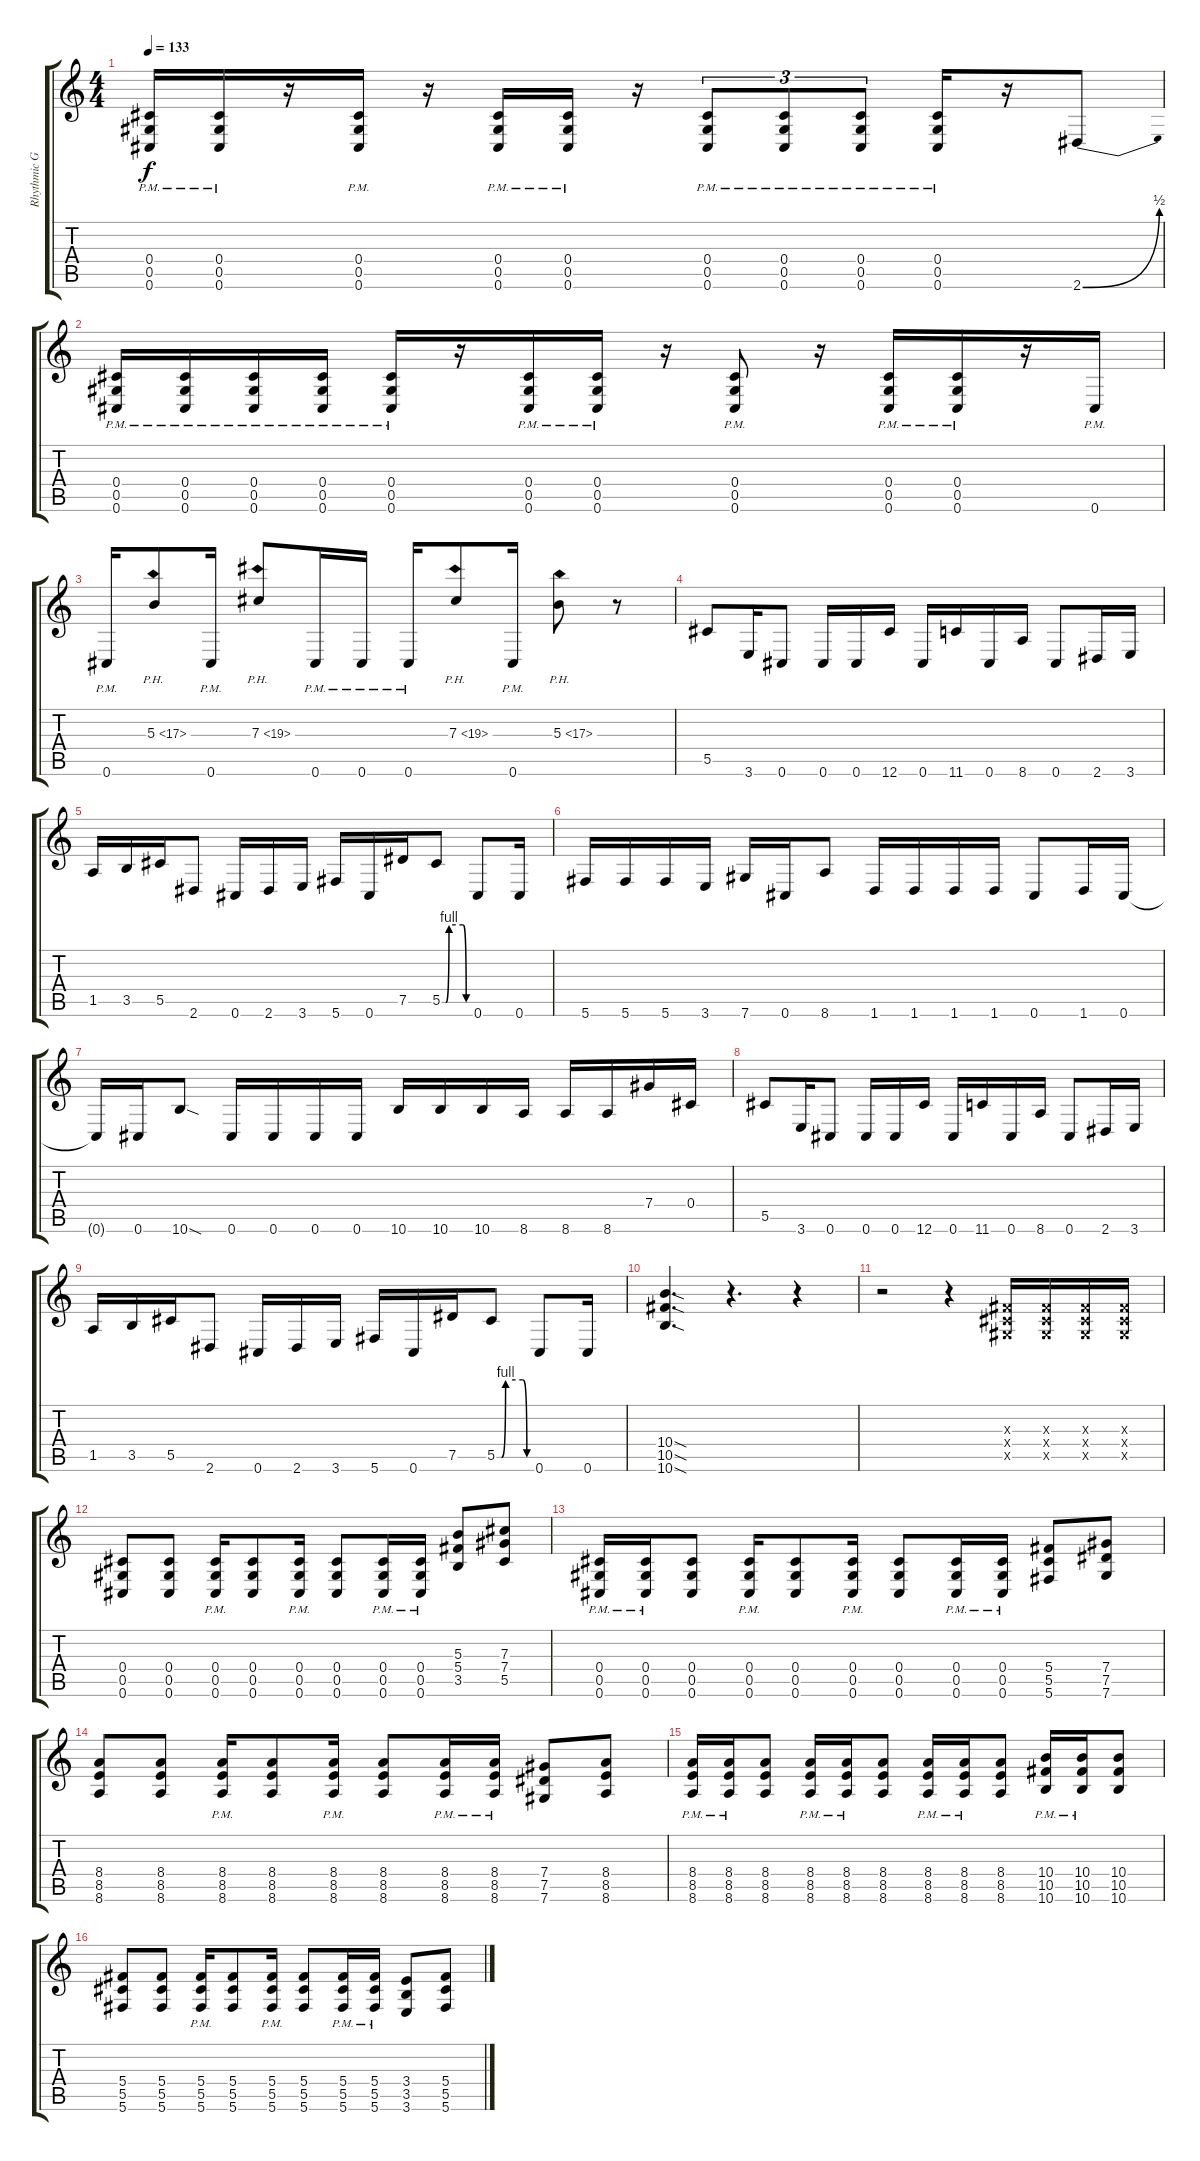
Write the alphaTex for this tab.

\track ("Rhythmic Guitar" "Rhythmic G") {instrument distortionguitar}
\staff {score tabs}
\tuning (Eb4 Bb3 Gb3 Db3 Ab2 Db2) {hide}
\ts (4 4)
\tempo 133
\clef g2
\ks c
(0.4{pm} 0.5{pm} 0.6{pm}).16{dy f} (0.4{pm} 0.5{pm} 0.6{pm}).16 r.16 (0.4{pm} 0.5{pm} 0.6{pm}).16 r.16 (0.4{pm} 0.5{pm} 0.6{pm}).16 (0.4{pm} 0.5{pm} 0.6{pm}).16 r.16 (0.4{pm} 0.5{pm} 0.6{pm}).8{tu (3 2)} (0.4{pm} 0.5{pm} 0.6{pm}).8{tu (3 2)} (0.4{pm} 0.5{pm} 0.6{pm}).8{tu (3 2)} (0.4{pm} 0.5{pm} 0.6{pm}).16 r.16 2.6{be (bend 0 0 60 2)}.8 |
(0.4{pm} 0.5{pm} 0.6{pm}).16 (0.4{pm} 0.5{pm} 0.6{pm}).16 (0.4{pm} 0.5{pm} 0.6{pm}).16 (0.4{pm} 0.5{pm} 0.6{pm}).16 (0.4{pm} 0.5{pm} 0.6{pm}).16 r.16 (0.4{pm} 0.5{pm} 0.6{pm}).16 (0.4{pm} 0.5{pm} 0.6{pm}).16 r.16 (0.4{pm} 0.5{pm} 0.6{pm}).8 r.16 (0.4{pm} 0.5{pm} 0.6{pm}).16 (0.4{pm} 0.5{pm} 0.6{pm}).16 r.16 0.6{pm}.16 |
0.6{pm}.16 5.3{ph 12}.8 0.6{pm}.16 7.3{ph 12}.8 0.6{pm}.16 0.6{pm}.16 0.6{pm}.16 7.3{ph 12}.8 0.6{pm}.16 5.3{ph 12}.8 r.8 |
5.5.8 3.6.16 0.6.8 0.6.16 0.6.16 12.6.16 0.6.16 11.6.16 0.6.16 8.6.16 0.6.8 2.6.16 3.6.16 |
1.5.16 3.5.16 5.5.16 2.6.8 0.6.16 2.6.16 3.6.16 5.6.16 0.6.16 7.5.16 5.5{be (custom 0 0 8 0 15 4 45 4 52 0 60 0)}.8 0.6.8 0.6.16 |
5.6.16 5.6.16 5.6.16 3.6.16 7.6.16 0.6.16 8.6.8 1.6.16 1.6.16 1.6.16 1.6.16 0.6.8 1.6.16 0.6.16 |
0.6{t}.16 0.6.16 10.6{sod}.8 0.6.16 0.6.16 0.6.16 0.6.16 10.6.16 10.6.16 10.6.16 8.6.16 8.6.16 8.6.16 7.4.16 0.4.16 |
5.5.8 3.6.16 0.6.8 0.6.16 0.6.16 12.6.16 0.6.16 11.6.16 0.6.16 8.6.16 0.6.8 2.6.16 3.6.16 |
1.5.16 3.5.16 5.5.16 2.6.8 0.6.16 2.6.16 3.6.16 5.6.16 0.6.16 7.5.16 5.5{be (custom 0 0 8 0 15 4 45 4 52 0 60 0)}.8 0.6.8 0.6.16 |
(10.4{sod} 10.5{sod} 10.6{sod}).4{d} r.4{d} r.4 |
r.2 r.4 (0.3{x} 0.4{x} 0.5{x}).16 (0.3{x} 0.4{x} 0.5{x}).16 (0.3{x} 0.4{x} 0.5{x}).16 (0.3{x} 0.4{x} 0.5{x}).16 |
(0.4 0.5 0.6).8 (0.4 0.5 0.6).8 (0.4{pm} 0.5{pm} 0.6{pm}).16 (0.4 0.5 0.6).8 (0.4{pm} 0.5{pm} 0.6{pm}).16 (0.4 0.5 0.6).8 (0.4{pm} 0.5{pm} 0.6{pm}).16 (0.4{pm} 0.5{pm} 0.6{pm}).16 (5.3 5.4 3.5).8 (7.3 7.4 5.5).8 |
(0.4{pm} 0.5{pm} 0.6{pm}).16 (0.4{pm} 0.5{pm} 0.6{pm}).16 (0.4 0.5 0.6).8 (0.4{pm} 0.5{pm} 0.6{pm}).16 (0.4 0.5 0.6).8 (0.4{pm} 0.5{pm} 0.6{pm}).16 (0.4 0.5 0.6).8 (0.4{pm} 0.5{pm} 0.6{pm}).16 (0.4{pm} 0.5{pm} 0.6{pm}).16 (5.4 5.5 5.6).8 (7.4 7.5 7.6).8 |
(8.4 8.5 8.6).8 (8.4 8.5 8.6).8 (8.4{pm} 8.5{pm} 8.6{pm}).16 (8.4 8.5 8.6).8 (8.4{pm} 8.5{pm} 8.6{pm}).16 (8.4 8.5 8.6).8 (8.4{pm} 8.5{pm} 8.6{pm}).16 (8.4{pm} 8.5{pm} 8.6{pm}).16 (7.4 7.5 7.6).8 (8.4 8.5 8.6).8 |
(8.4{pm} 8.5{pm} 8.6{pm}).16 (8.4{pm} 8.5{pm} 8.6{pm}).16 (8.4 8.5 8.6).8 (8.4{pm} 8.5{pm} 8.6{pm}).16 (8.4{pm} 8.5{pm} 8.6{pm}).16 (8.4 8.5 8.6).8 (8.4{pm} 8.5{pm} 8.6{pm}).16 (8.4{pm} 8.5{pm} 8.6{pm}).16 (8.4 8.5 8.6).8 (10.4{pm} 10.5{pm} 10.6{pm}).16 (10.4{pm} 10.5{pm} 10.6{pm}).16 (10.4 10.5 10.6).8 |
(5.4 5.5 5.6).8 (5.4 5.5 5.6).8 (5.4{pm} 5.5{pm} 5.6{pm}).16 (5.4 5.5 5.6).8 (5.4{pm} 5.5{pm} 5.6{pm}).16 (5.4 5.5 5.6).8 (5.4{pm} 5.5{pm} 5.6{pm}).16 (5.4{pm} 5.5{pm} 5.6{pm}).16 (3.4 3.5 3.6).8 (5.4 5.5 5.6).8
